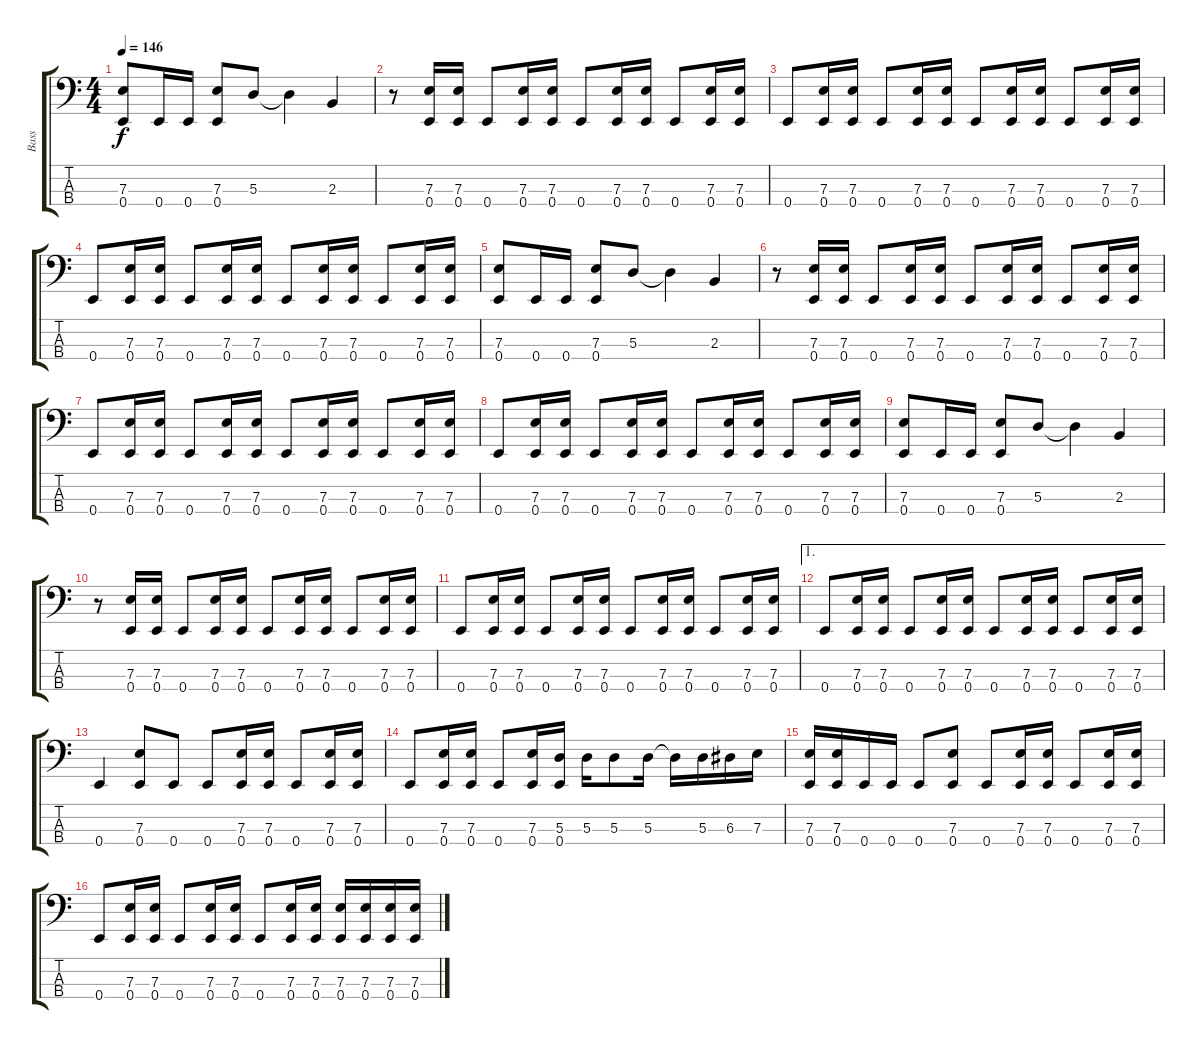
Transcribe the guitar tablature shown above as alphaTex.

\track ("Bass" "Bass") {instrument electricbasspick}
\staff {score tabs}
\tuning (G2 D2 A1 E1) {hide}
\ts (4 4)
\tempo 146
\clef f4
\ks c
(7.3 0.4).8{dy f} 0.4.16 0.4.16 (7.3 0.4).8 5.3.8 5.3{t}.4 2.3.4 |
r.8 (7.3 0.4).16 (7.3 0.4).16 0.4.8 (7.3 0.4).16 (7.3 0.4).16 0.4.8 (7.3 0.4).16 (7.3 0.4).16 0.4.8 (7.3 0.4).16 (7.3 0.4).16 |
0.4.8 (7.3 0.4).16 (7.3 0.4).16 0.4.8 (7.3 0.4).16 (7.3 0.4).16 0.4.8 (7.3 0.4).16 (7.3 0.4).16 0.4.8 (7.3 0.4).16 (7.3 0.4).16 |
0.4.8 (7.3 0.4).16 (7.3 0.4).16 0.4.8 (7.3 0.4).16 (7.3 0.4).16 0.4.8 (7.3 0.4).16 (7.3 0.4).16 0.4.8 (7.3 0.4).16 (7.3 0.4).16 |
(7.3 0.4).8 0.4.16 0.4.16 (7.3 0.4).8 5.3.8 5.3{t}.4 2.3.4 |
r.8 (7.3 0.4).16 (7.3 0.4).16 0.4.8 (7.3 0.4).16 (7.3 0.4).16 0.4.8 (7.3 0.4).16 (7.3 0.4).16 0.4.8 (7.3 0.4).16 (7.3 0.4).16 |
0.4.8 (7.3 0.4).16 (7.3 0.4).16 0.4.8 (7.3 0.4).16 (7.3 0.4).16 0.4.8 (7.3 0.4).16 (7.3 0.4).16 0.4.8 (7.3 0.4).16 (7.3 0.4).16 |
0.4.8 (7.3 0.4).16 (7.3 0.4).16 0.4.8 (7.3 0.4).16 (7.3 0.4).16 0.4.8 (7.3 0.4).16 (7.3 0.4).16 0.4.8 (7.3 0.4).16 (7.3 0.4).16 |
(7.3 0.4).8 0.4.16 0.4.16 (7.3 0.4).8 5.3.8 5.3{t}.4 2.3.4 |
r.8 (7.3 0.4).16 (7.3 0.4).16 0.4.8 (7.3 0.4).16 (7.3 0.4).16 0.4.8 (7.3 0.4).16 (7.3 0.4).16 0.4.8 (7.3 0.4).16 (7.3 0.4).16 |
0.4.8 (7.3 0.4).16 (7.3 0.4).16 0.4.8 (7.3 0.4).16 (7.3 0.4).16 0.4.8 (7.3 0.4).16 (7.3 0.4).16 0.4.8 (7.3 0.4).16 (7.3 0.4).16 |
\ae 1
0.4.8 (7.3 0.4).16 (7.3 0.4).16 0.4.8 (7.3 0.4).16 (7.3 0.4).16 0.4.8 (7.3 0.4).16 (7.3 0.4).16 0.4.8 (7.3 0.4).16 (7.3 0.4).16 |
0.4.4 (7.3 0.4).8 0.4.8 0.4.8 (7.3 0.4).16 (7.3 0.4).16 0.4.8 (7.3 0.4).16 (7.3 0.4).16 |
0.4.8 (7.3 0.4).16 (7.3 0.4).16 0.4.8 (7.3 0.4).16 (5.3 0.4).16 5.3.16 5.3.8 5.3.16 5.3{t}.16 5.3.16 6.3.16 7.3.16 |
(7.3 0.4).16 (7.3 0.4).16 0.4.16 0.4.16 0.4.8 (7.3 0.4).8 0.4.8 (7.3 0.4).16 (7.3 0.4).16 0.4.8 (7.3 0.4).16 (7.3 0.4).16 |
0.4.8 (7.3 0.4).16 (7.3 0.4).16 0.4.8 (7.3 0.4).16 (7.3 0.4).16 0.4.8 (7.3 0.4).16 (7.3 0.4).16 (7.3 0.4).16 (7.3 0.4).16 (7.3 0.4).16 (7.3 0.4).16
